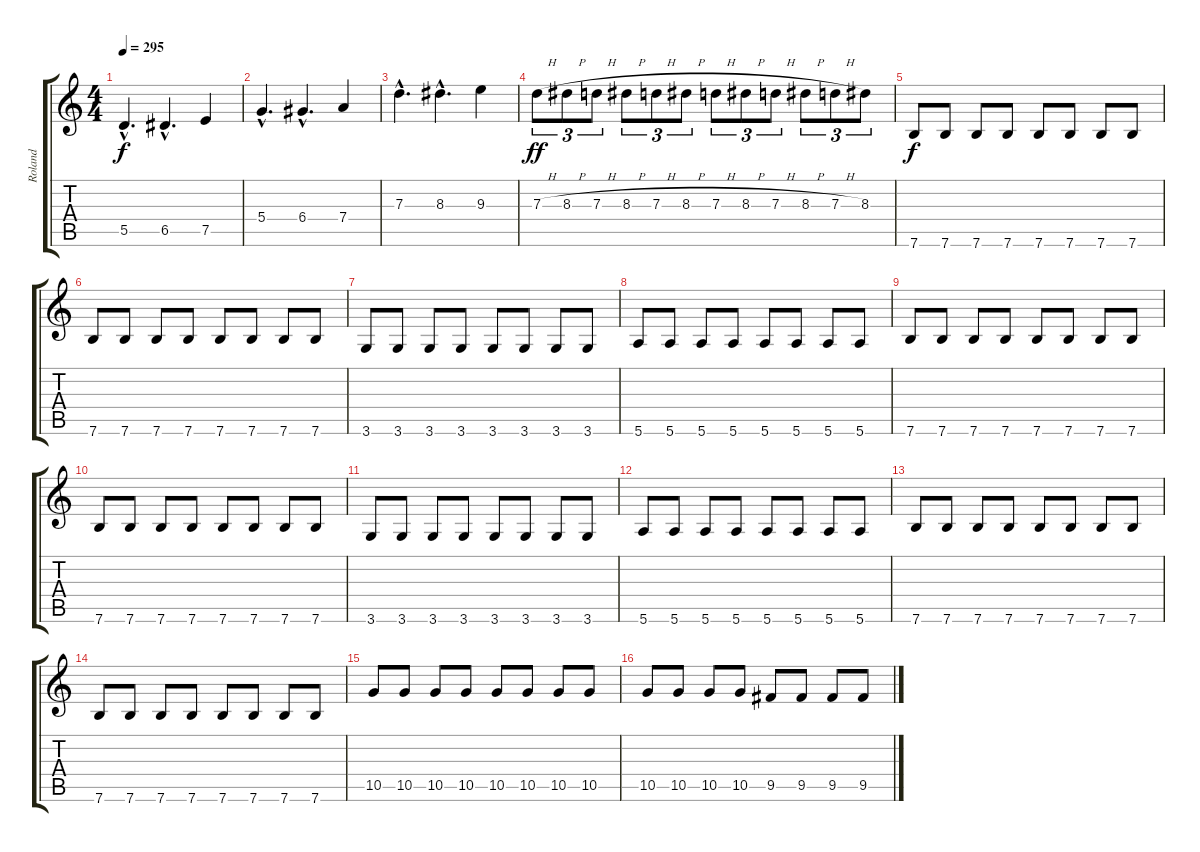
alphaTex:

\track ("Roland" "Roland") {instrument overdrivenguitar}
\staff {score tabs}
\tuning (E4 B3 G3 D3 A2 E2) {hide}
\ts (4 4)
\tempo 295
\clef g2
\ks c
5.5{hac}.4{d dy f} 6.5{hac}.4{d} 7.5.4 |
5.4{hac}.4{d} 6.4{hac}.4{d} 7.4.4 |
7.3{hac}.4{d} 8.3{hac}.4{d} 9.3.4 |
7.3{h}.8{tu (3 2) dy ff} 8.3{h}.8{tu (3 2)} 7.3{h}.8{tu (3 2)} 8.3{h}.8{tu (3 2)} 7.3{h}.8{tu (3 2)} 8.3{h}.8{tu (3 2)} 7.3{h}.8{tu (3 2)} 8.3{h}.8{tu (3 2)} 7.3{h}.8{tu (3 2)} 8.3{h}.8{tu (3 2)} 7.3{h}.8{tu (3 2)} 8.3.8{tu (3 2)} |
7.6.8{dy f volume 12} 7.6.8 7.6.8 7.6.8 7.6.8 7.6.8 7.6.8 7.6.8 |
7.6.8 7.6.8 7.6.8 7.6.8 7.6.8 7.6.8 7.6.8 7.6.8 |
3.6.8 3.6.8 3.6.8 3.6.8 3.6.8 3.6.8 3.6.8 3.6.8 |
5.6.8 5.6.8 5.6.8 5.6.8 5.6.8 5.6.8 5.6.8 5.6.8 |
7.6.8 7.6.8 7.6.8 7.6.8 7.6.8 7.6.8 7.6.8 7.6.8 |
7.6.8 7.6.8 7.6.8 7.6.8 7.6.8 7.6.8 7.6.8 7.6.8 |
3.6.8{volume 12} 3.6.8 3.6.8 3.6.8 3.6.8 3.6.8 3.6.8 3.6.8 |
5.6.8 5.6.8 5.6.8 5.6.8 5.6.8 5.6.8 5.6.8 5.6.8 |
7.6.8 7.6.8 7.6.8 7.6.8 7.6.8 7.6.8 7.6.8 7.6.8 |
7.6.8 7.6.8 7.6.8 7.6.8 7.6.8 7.6.8 7.6.8 7.6.8 |
10.5.8 10.5.8 10.5.8 10.5.8 10.5.8 10.5.8 10.5.8 10.5.8 |
10.5.8 10.5.8 10.5.8 10.5.8 9.5.8 9.5.8 9.5.8 9.5.8
